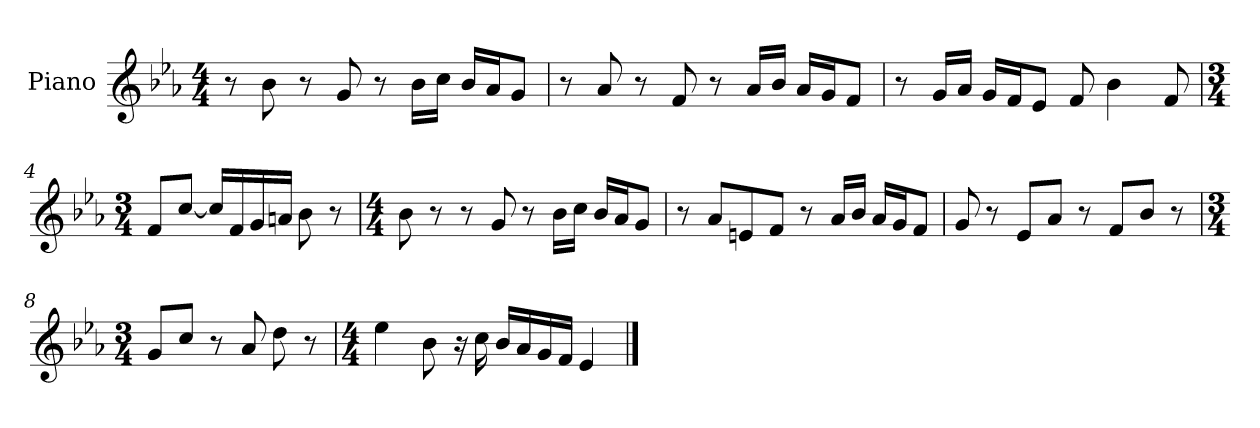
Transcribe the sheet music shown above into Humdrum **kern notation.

**kern
*part1
*staff1
*I"Piano
*I'Pno
*clefG2
*k[b-e-a-]
*M4/4
=1
8r
8b-\
8r
8g/
8r
16b-\LL
16cc\JJ
16b-/LL
16a-/J
8g/J
=2
8r
8a-/
8r
8f/
8r
16a-/LL
16b-/JJ
16a-/LL
16g/J
8f/J
=3
8r
16g/LL
16a-/JJ
16g/LL
16f/J
8e-/J
8f/
4b-\
8f/
=4
*M3/4
8f/L
[8cc/J
16cc/LL]
16f/
16g/
16an/JJ
8b-\
8r
=5
*M4/4
8b-\
8r
8r
8g/
8r
16b-\LL
16cc\JJ
16b-/LL
16a-/J
8g/J
=6
8r
8a-/L
8en/
8f/J
8r
16a-/LL
16b-/JJ
16a-/LL
16g/J
8f/J
=7
8g/
8r
8e-/L
8a-/J
8r
8f/L
8b-/J
8r
=8
*M3/4
8g/L
8cc/J
8r
8a-/
8dd\
8r
=9
*M4/4
4ee-\
8b-\
16r
16cc\
16b-/LL
16a-/
16g/
16f/JJ
4e-/
==
*-
